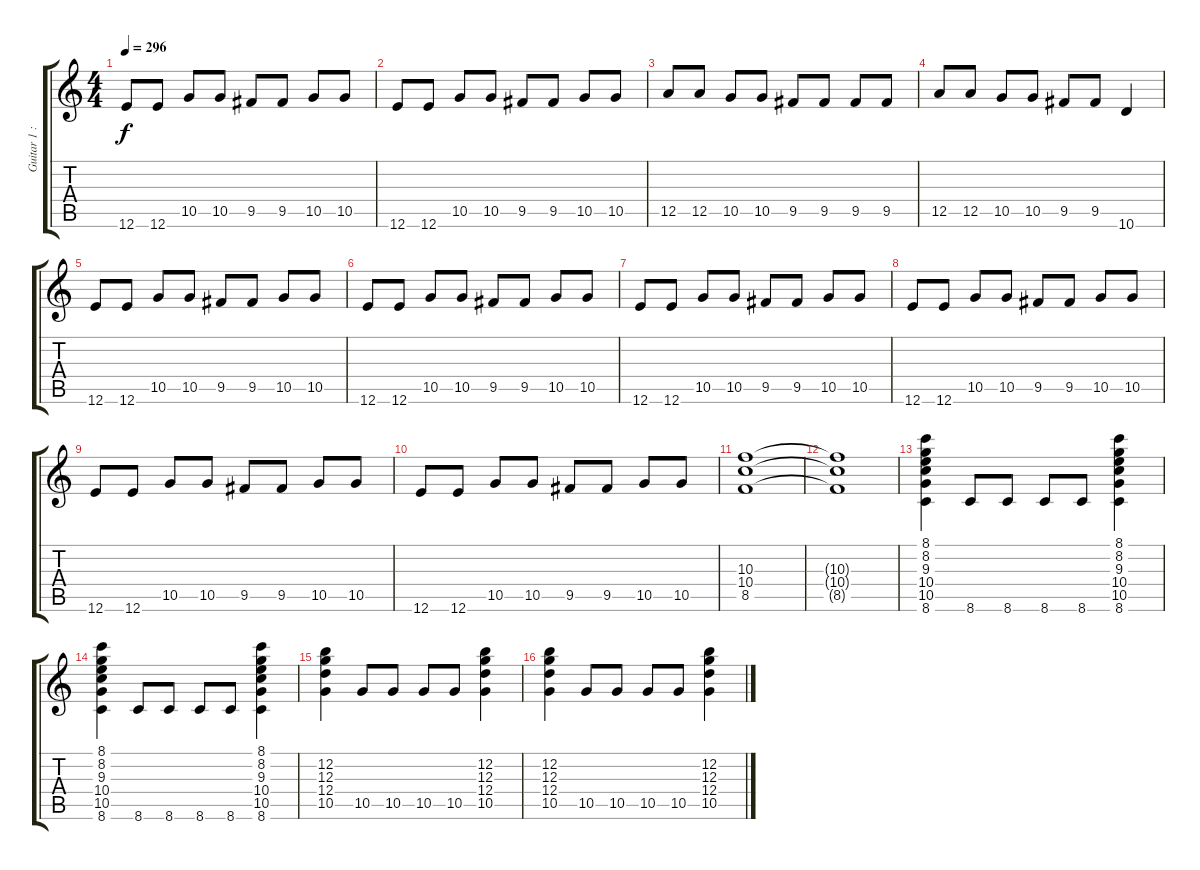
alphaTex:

\track ("Guitar 1 : Kiko Loureiro" "Guitar 1 :") {instrument overdrivenguitar}
\staff {score tabs}
\tuning (E4 B3 G3 D3 A2 E2) {hide}
\ts (4 4)
\tempo 296
\clef g2
\ks c
12.6.8{dy f} 12.6.8 10.5.8 10.5.8 9.5.8 9.5.8 10.5.8 10.5.8 |
12.6.8 12.6.8 10.5.8 10.5.8 9.5.8 9.5.8 10.5.8 10.5.8 |
12.5.8 12.5.8 10.5.8 10.5.8 9.5.8 9.5.8 9.5.8 9.5.8 |
12.5.8 12.5.8 10.5.8 10.5.8 9.5.8 9.5.8 10.6.4 |
12.6.8 12.6.8 10.5.8 10.5.8 9.5.8 9.5.8 10.5.8 10.5.8 |
12.6.8 12.6.8 10.5.8 10.5.8 9.5.8 9.5.8 10.5.8 10.5.8 |
12.6.8 12.6.8 10.5.8 10.5.8 9.5.8 9.5.8 10.5.8 10.5.8 |
12.6.8 12.6.8 10.5.8 10.5.8 9.5.8 9.5.8 10.5.8 10.5.8 |
12.6.8 12.6.8 10.5.8 10.5.8 9.5.8 9.5.8 10.5.8 10.5.8 |
12.6.8 12.6.8 10.5.8 10.5.8 9.5.8 9.5.8 10.5.8 10.5.8 |
(10.3 10.4 8.5).1 |
(10.3{t} 10.4{t} 8.5{t}).1 |
(8.1 8.2 9.3 10.4 10.5 8.6).4 8.6.8 8.6.8 8.6.8 8.6.8 (8.1 8.2 9.3 10.4 10.5 8.6).4 |
(8.1 8.2 9.3 10.4 10.5 8.6).4 8.6.8 8.6.8 8.6.8 8.6.8 (8.1 8.2 9.3 10.4 10.5 8.6).4 |
(12.2 12.3 12.4 10.5).4 10.5.8 10.5.8 10.5.8 10.5.8 (12.2 12.3 12.4 10.5).4 |
(12.2 12.3 12.4 10.5).4 10.5.8 10.5.8 10.5.8 10.5.8 (12.2 12.3 12.4 10.5).4
